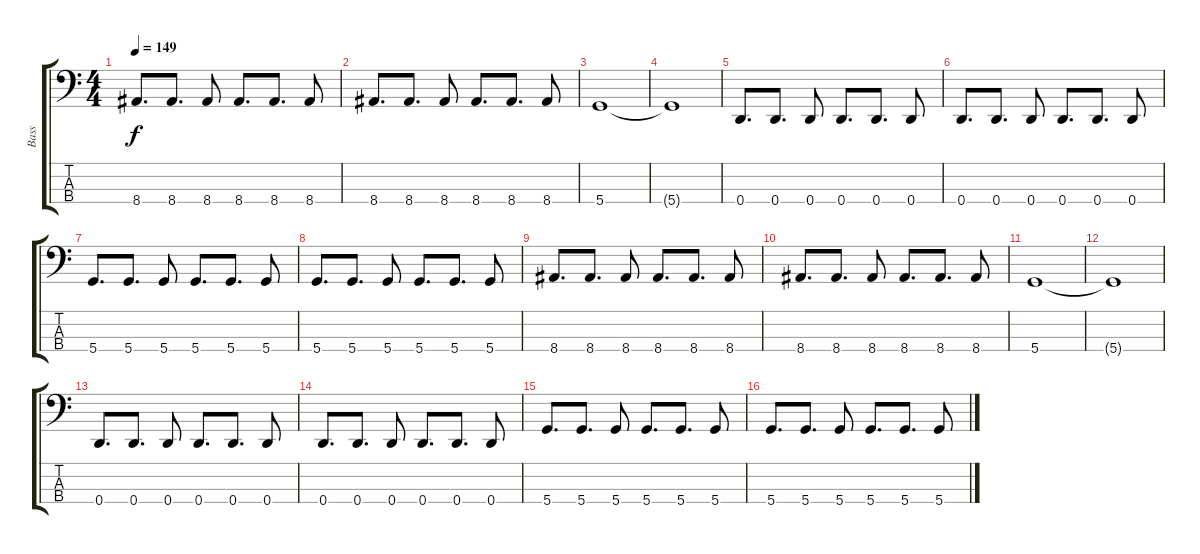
\track ("Bass" "Bass") {instrument electricbassfinger}
\staff {score tabs}
\tuning (G2 D2 A1 D1) {hide}
\ts (4 4)
\tempo 149
\clef f4
\ks c
8.4.8{d dy f} 8.4.8{d} 8.4.8 8.4.8{d} 8.4.8{d} 8.4.8 |
8.4.8{d} 8.4.8{d} 8.4.8 8.4.8{d} 8.4.8{d} 8.4.8 |
5.4.1 |
5.4{t}.1 |
0.4.8{d} 0.4.8{d} 0.4.8 0.4.8{d} 0.4.8{d} 0.4.8 |
0.4.8{d} 0.4.8{d} 0.4.8 0.4.8{d} 0.4.8{d} 0.4.8 |
5.4.8{d} 5.4.8{d} 5.4.8 5.4.8{d} 5.4.8{d} 5.4.8 |
5.4.8{d} 5.4.8{d} 5.4.8 5.4.8{d} 5.4.8{d} 5.4.8 |
8.4.8{d} 8.4.8{d} 8.4.8 8.4.8{d} 8.4.8{d} 8.4.8 |
8.4.8{d} 8.4.8{d} 8.4.8 8.4.8{d} 8.4.8{d} 8.4.8 |
5.4.1 |
5.4{t}.1 |
0.4.8{d} 0.4.8{d} 0.4.8 0.4.8{d} 0.4.8{d} 0.4.8 |
0.4.8{d} 0.4.8{d} 0.4.8 0.4.8{d} 0.4.8{d} 0.4.8 |
5.4.8{d} 5.4.8{d} 5.4.8 5.4.8{d} 5.4.8{d} 5.4.8 |
5.4.8{d} 5.4.8{d} 5.4.8 5.4.8{d} 5.4.8{d} 5.4.8
